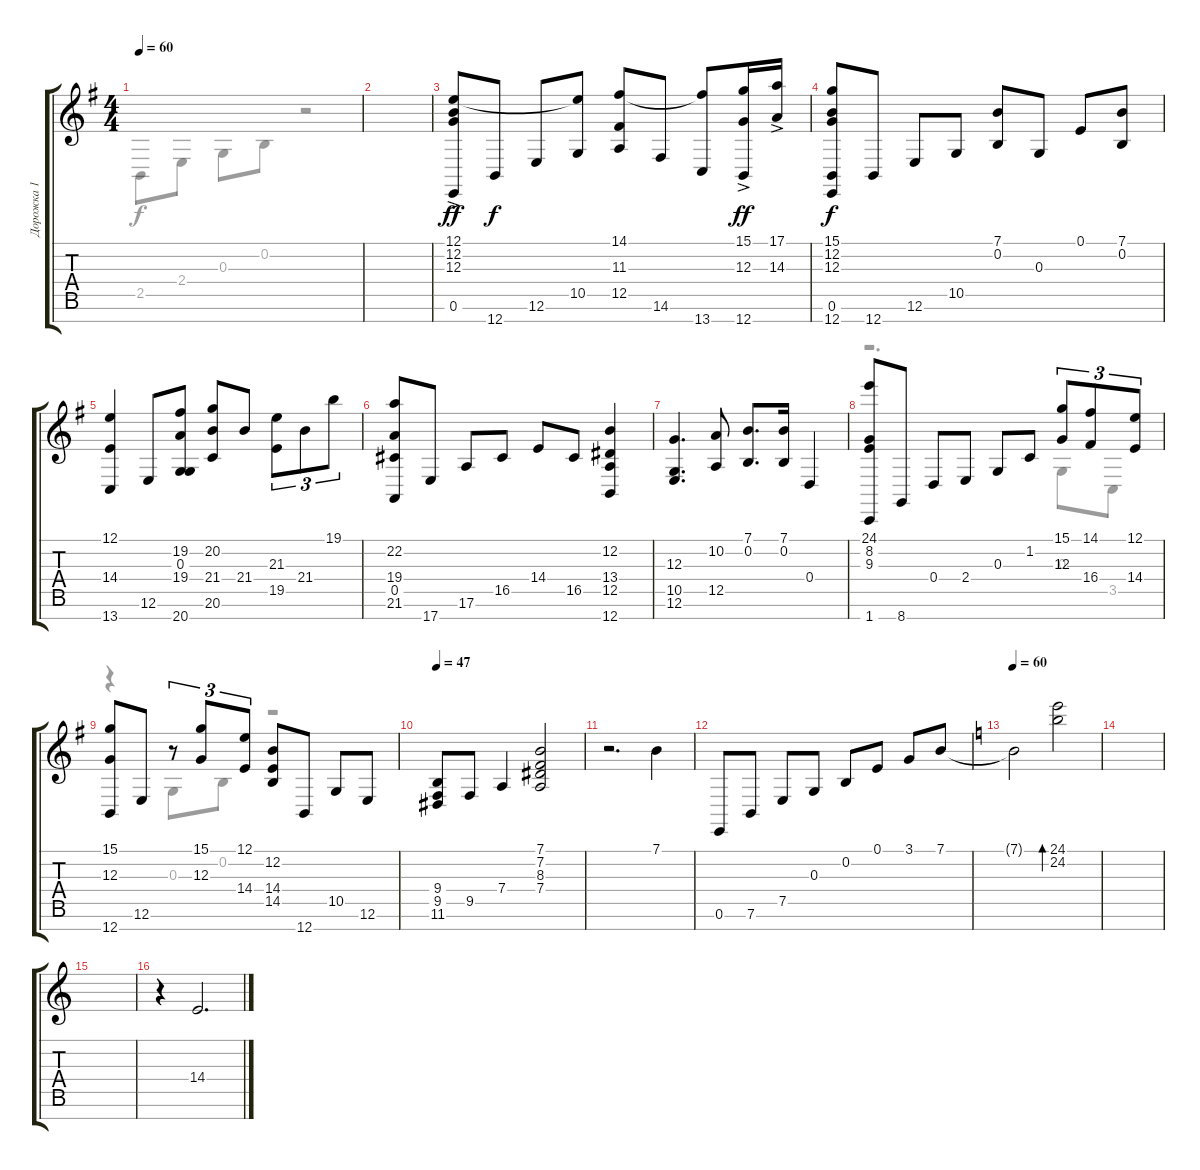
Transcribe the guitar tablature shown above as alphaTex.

\track ("Дорожка 1" "Дорожка 1") {instrument electricgrandpiano}
\staff {score tabs}
\tuning (E4 B3 G3 D3 A2 E2 B1) {hide}
\voice
\ts (4 4)
\tempo 60
\clef g2
\ks eminor
|
|
(12.1{ac} 12.2 12.3 0.6).8{dy ff} 12.7.8{dy f} 12.6.8 (12.1{t} 10.5).8 (14.1 11.3 12.5).8 14.6.8 (14.1{t} 13.7).8 (15.1{ac} 12.3 12.7).16{dy ff} (17.1{ac} 14.3).16 |
(15.1 12.2 12.3 0.6 12.7).8{dy f} 12.7.8 12.6.8 10.5.8 (7.1 0.2).8 0.3.8 0.1.8 (7.1 0.2).8 |
(12.1 14.4 13.7).4 12.6.8 (19.2 0.3 19.4 20.7).8 (20.2 21.4 20.6).8 21.4.8 (21.3 19.5).8{tu (3 2)} 21.4.8{tu (3 2)} 19.1.8{tu (3 2)} |
(22.2 19.4 0.5 21.6).8 17.7.8 17.6.8 16.5.8 14.4.8 16.5.8 (12.2 13.4 12.5 12.7).4 |
(12.3 10.5 12.6).4{d} (10.2 12.5).8 (7.1 0.2).8{d} (7.1 0.2).16 0.4.4 |
(24.1 8.2 9.3 1.7).8 8.7.8 0.4.8 2.4.8 0.3.8 1.2.8 (15.1 12.3).8{tu (3 2)} (14.1 16.4).8{tu (3 2)} (12.1 14.4).8{tu (3 2)} |
(15.1 12.3 12.7).8 12.6.8 r.8{tu (3 2)} (15.1 12.3).8{tu (3 2)} (12.1 14.4).8{tu (3 2)} (12.2 14.4 14.5).8 12.7.8 10.5.8 12.6.8 |
\tempo 47
(9.4 9.5 11.6).8 9.5.8 7.4.4 (7.1 7.2 8.3 7.4).2 |
r.2{d} 7.1.4 |
0.6.8 7.6.8 7.5.8 0.3.8 0.2.8 0.1.8 3.1.8 7.1.8 |
\tempo 60
\ks c
7.1{t}.2 (24.1 24.2).2{bd 240} |
|
|
r.4{volume 4 instrument choiraahs} 14.4.2{d}
\voice
\clef g2
\ottava regular
\simile none
\ks eminor
2.5.8{dy f} 2.4.8 0.3.8 0.2.8 r.2 |
|
|
|
|
|
|
r.2{d} 0.3.8 3.5.8 |
r.4 0.3.8 0.2.8 r.2 |
|
|
|
\ks c
|
|
|
